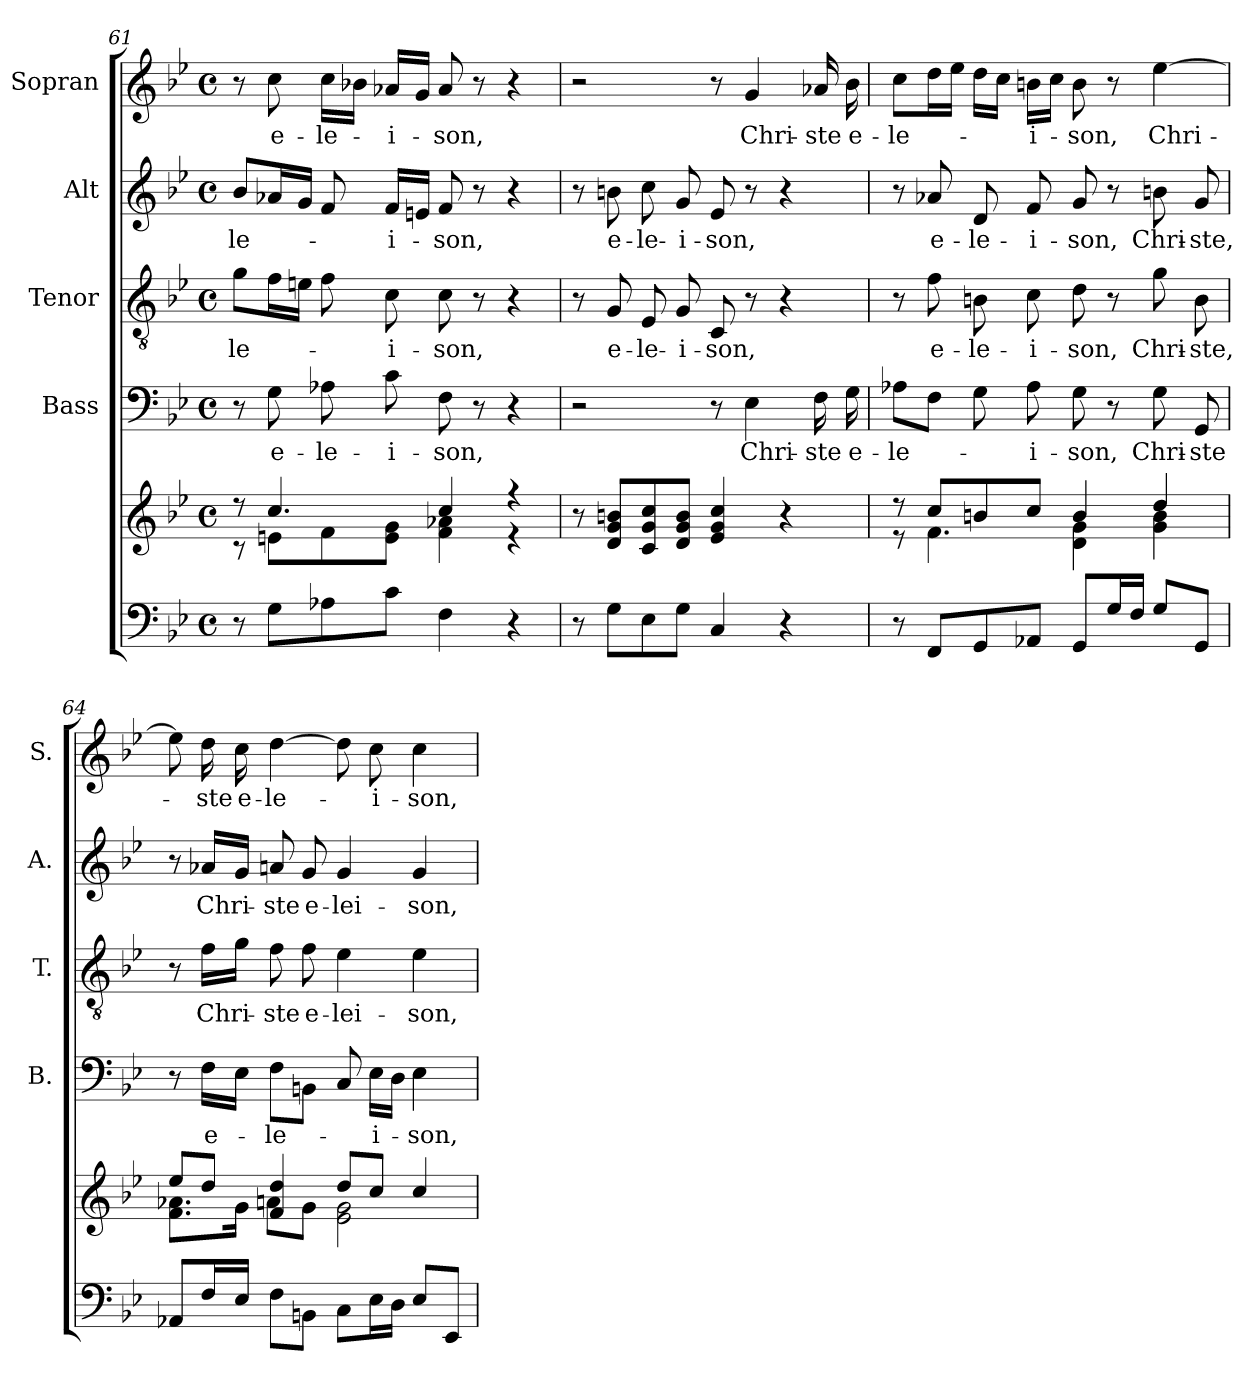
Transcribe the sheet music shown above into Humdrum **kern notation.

**kern	**kern	**kern	**text	**kern	**text	**kern	**text	**kern	**text
*part5	*part5	*part4	*part4	*part3	*part3	*part2	*part2	*part1	*part1
*staff6	*staff5	*staff4	*staff4	*staff3	*staff3	*staff2	*staff2	*staff1	*staff1
*	*	*I"Bass	*	*I"Tenor	*	*I"Alt	*	*I"Sopran	*
*	*	*I'B.	*	*I'T.	*	*I'A.	*	*I'S.	*
!!LO:LB:g=z
*clefF4	*clefG2	*clefF4	*	*clefGv2	*	*clefG2	*	*clefG2	*
*k[b-e-]	*k[b-e-]	*k[b-e-]	*	*k[b-e-]	*	*k[b-e-]	*	*k[b-e-]	*
*B-:	*B-:	*B-:	*	*B-:	*	*B-:	*	*B-:	*
*M4/4	*M4/4	*M4/4	*	*M4/4	*	*M4/4	*	*M4/4	*
*met(c)	*met(c)	*met(c)	*	*met(c)	*	*met(c)	*	*met(c)	*
=61	=61	=61	=61	=61	=61	=61	=61	=61	=61
*	*^	*	*	*	*	*	*	*	*
!	!	!	!	!	!	!LO:LY:b	!	!LO:LY:b	!	!
8r	8r	8r	8r	.	8g\L	-le-	8b-/L	-le-	8r	.
!	!	!	!	!LO:LY:b	!	!	!	!	!	!LO:LY:b
8G\L	4.cc/	8en\L	8G\	e-	16f\L	.	16a-X/L	.	8cc\	e-
.	.	.	.	.	16en\JJ	.	16g/JJ	.	.	.
!	!	!	!	!LO:LY:b	!	!	!	!	!	!LO:LY:b
8A-X\	.	8f\	8A-X\	-le-	8f\	.	8f/	.	16cc\LL	-le-
.	.	.	.	.	.	.	.	.	16b-X\JJ	.
!	!	!	!	!LO:LY:b	!	!LO:LY:b	!	!LO:LY:b	!	!LO:LY:b
8c\J	.	8e\ 8g\J	8c\	-i-	8c\	-i-	16f/LL	-i-	16a-X/LL	-i-
.	.	.	.	.	.	.	16en/JJ	.	16g/JJ	.
!	!	!	!	!LO:LY:b	!	!LO:LY:b	!	!LO:LY:b	!	!LO:LY:b
4F\	4cc/	4f\ 4a-X\	8F\	-son,	8c\	-son,	8f/	-son,	8a-/	-son,
.	.	.	8r	.	8r	.	8r	.	8r	.
4r	4r	4r	4r	.	4r	.	4r	.	4r	.
*	*v	*v	*	*	*	*	*	*	*	*
=62	=62	=62	=62	=62	=62	=62	=62	=62	=62
8r	8r	2r	.	8r	.	8r	.	2r	.
!	!	!	!	!	!LO:LY:b	!	!LO:LY:b	!	!
8G\L	8d/ 8g/ 8bn/L	.	.	8G/	e-	8bn\	e-	.	.
!	!	!	!	!	!LO:LY:b	!	!LO:LY:b	!	!
8E-\	8c/ 8g/ 8cc/	.	.	8E-/	-le-	8cc\	-le-	.	.
!	!	!	!	!	!LO:LY:b	!	!LO:LY:b	!	!
8G\J	8d/ 8g/ 8b/J	.	.	8G/	-i-	8g/	-i-	.	.
!	!	!	!	!	!LO:LY:b	!	!LO:LY:b	!	!
4C/	4e-/ 4g/ 4cc/	8r	.	8C/	-son,	8e-/	-son,	8r	.
!	!	!	!LO:LY:b	!	!	!	!	!	!LO:LY:b
.	.	4E-\	Chri-	8r	.	8r	.	4g/	Chri-
4r	4r	.	.	4r	.	4r	.	.	.
!	!	!	!LO:LY:b	!	!	!	!	!	!LO:LY:b
.	.	16F\	-ste	.	.	.	.	16a-X/	-ste
!	!	!	!LO:LY:b	!	!	!	!	!	!LO:LY:b
.	.	16G\	e-	.	.	.	.	16b-\	e-
=63	=63	=63	=63	=63	=63	=63	=63	=63	=63
*	*^	*	*	*	*	*	*	*	*
!	!	!	!	!LO:LY:b	!	!	!	!	!	!LO:LY:b
8r	8r	8r	8A-X\L	-le-	8r	.	8r	.	8cc\L	-le-
!	!	!	!	!	!	!LO:LY:b	!	!LO:LY:b	!	!
8FF/L	8cc/L	4.f\	8F\J	.	8f\	e-	8a-X/	e-	16dd\L	.
.	.	.	.	.	.	.	.	.	16ee-\JJ	.
!	!	!	!	!	!	!LO:LY:b	!	!LO:LY:b	!	!
8GG/	8bn/	.	8G\	.	8Bn\	-le-	8d/	-le-	16dd\LL	.
.	.	.	.	.	.	.	.	.	16cc\JJ	.
!	!	!	!	!LO:LY:b	!	!LO:LY:b	!	!LO:LY:b	!	!LO:LY:b
8AA-X/J	8cc/J	.	8A-\	-i-	8c\	-i-	8f/	-i-	16bn\LL	-i-
.	.	.	.	.	.	.	.	.	16cc\JJ	.
!	!	!	!	!LO:LY:b	!	!LO:LY:b	!	!LO:LY:b	!	!LO:LY:b
8GG/L	4b/	4d\ 4g\	8G\	-son,	8d\	-son,	8g/	-son,	8b\	-son,
16G/L	.	.	8r	.	8r	.	8r	.	8r	.
16F/JJ	.	.	.	.	.	.	.	.	.	.
!	!	!	!	!LO:LY:b	!	!LO:LY:b	!	!LO:LY:b	!	!LO:LY:b
8G/L	4dd/	4g\ 4b\	8G\	Chri-	8g\	Chri-	8bn\	Chri-	[4ee-\	Chri-
!	!	!	!	!LO:LY:b	!	!LO:LY:b	!	!LO:LY:b	!	!
8GG/J	.	.	8GG/	-ste	8B\	-ste,	8g/	-ste,	.	.
!!LO:PB:g=z
=64	=64	=64	=64	=64	=64	=64	=64	=64	=64	=64
8AA-X/L	8ee-/L	8.f\ 8.a-X\L	8r	.	8r	.	8r	.	8ee-\]	.
!	!	!	!	!LO:LY:b	!	!LO:LY:b	!	!LO:LY:b	!	!LO:LY:b
16F/L	8dd/J	.	16F\LL	e-	16f\LL	Chri-	16a-X/LL	Chri-	16dd\	-ste
!	!	!	!	!	!	!	!	!	!	!LO:LY:b
16E-/JJ	.	16g\Jk	16E-\JJ	.	16g\JJ	.	16g/JJ	.	16cc\	e-
!	!	!	!	!LO:LY:b	!	!LO:LY:b	!	!LO:LY:b	!	!LO:LY:b
8F\L	4f/ 4dd/	8an\L	8F\L	-le-	8f\	-ste	8an/	-ste	[4dd\	-le-
!	!	!	!	!	!	!LO:LY:b	!	!LO:LY:b	!	!
8BBn\J	.	8g\J	8BBn\J	.	8f\	e-	8g/	e-	.	.
!	!	!	!	!	!	!LO:LY:b	!	!LO:LY:b	!	!
8C\L	8dd/L	2e-\ 2g\	8C/	.	4e-\	-lei-	4g/	-lei-	8dd\]	.
!	!	!	!	!LO:LY:b	!	!	!	!	!	!LO:LY:b
16E-\L	8cc/J	.	16E-\LL	-i-	.	.	.	.	8cc\	-i-
16D\JJ	.	.	16D\JJ	.	.	.	.	.	.	.
!	!	!	!	!LO:LY:b	!	!LO:LY:b	!	!LO:LY:b	!	!LO:LY:b
8E-/L	4cc/	.	4E-\	-son,	4e-\	-son,	4g/	-son,	4cc\	-son,
8EE-/J	.	.	.	.	.	.	.	.	.	.
*	*v	*v	*	*	*	*	*	*	*	*
=	=	=	=	=	=	=	=	=	=
*-	*-	*-	*-	*-	*-	*-	*-	*-	*-
